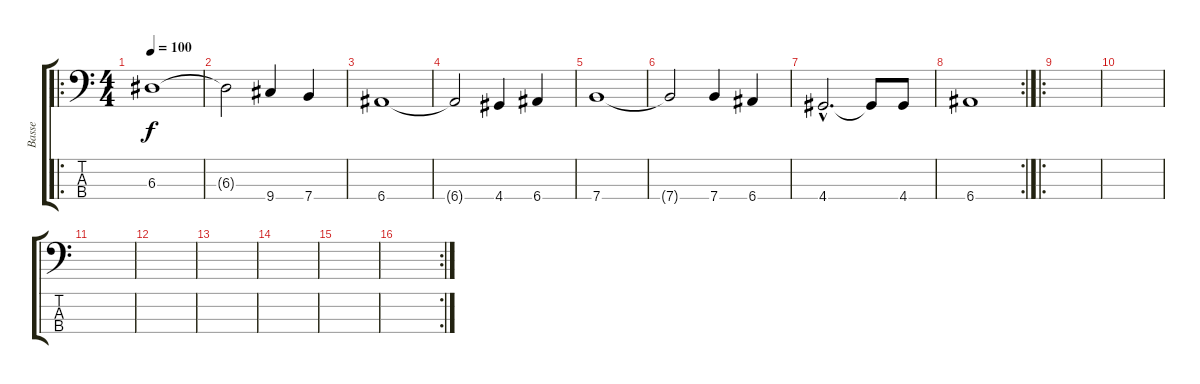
\track ("Basse" "Basse") {instrument electricbassfinger}
\staff {score tabs}
\tuning (G2 D2 A1 E1) {hide}
\ro
\ts (4 4)
\tempo 100
\clef f4
\ks c
6.3.1{dy f} |
6.3{t}.2 9.4.4 7.4.4 |
6.4.1 |
6.4{t}.2 4.4.4 6.4.4 |
7.4.1 |
7.4{t}.2 7.4.4 6.4.4 |
4.4{hac}.2{d} 4.4{t}.8 4.4.8 |
\rc 2
6.4.1 |
\ro
|
|
|
|
|
|
|
\rc 2
